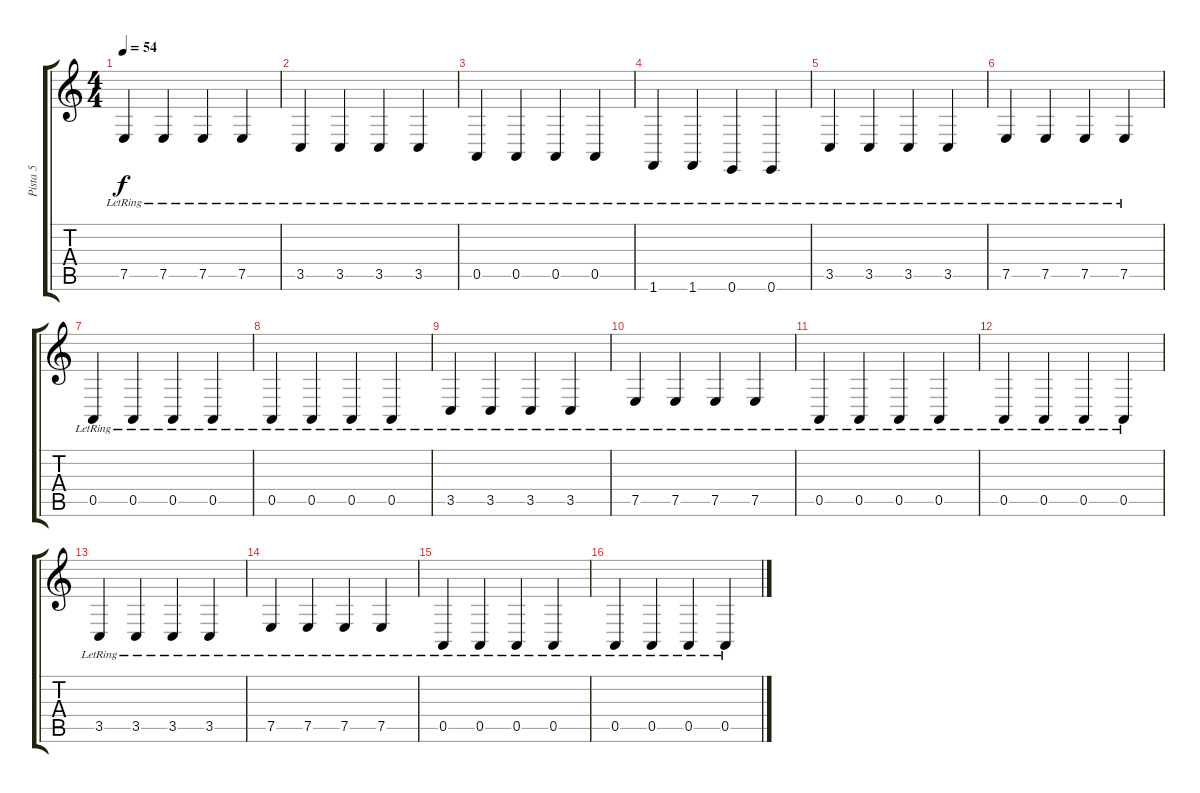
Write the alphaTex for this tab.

\track ("Pista 5" "Pista 5") {instrument stringensemble1}
\staff {score tabs}
\tuning (E4 B3 G3 D3 A2 E2) {hide}
\ts (4 4)
\tempo 54
\clef g2
\ks c
7.5{lr}.4{dy f volume 16 instrument brightacousticpiano} 7.5{lr}.4 7.5{lr}.4 7.5{lr}.4 |
3.5{lr}.4 3.5{lr}.4 3.5{lr}.4 3.5{lr}.4 |
0.5{lr}.4 0.5{lr}.4 0.5{lr}.4 0.5{lr}.4 |
1.6{lr}.4 1.6{lr}.4 0.6{lr}.4 0.6{lr}.4 |
3.5{lr}.4 3.5{lr}.4 3.5{lr}.4 3.5{lr}.4 |
7.5{lr}.4 7.5{lr}.4 7.5{lr}.4 7.5{lr}.4 |
0.5{lr}.4 0.5{lr}.4 0.5{lr}.4 0.5{lr}.4 |
0.5{lr}.4 0.5{lr}.4 0.5{lr}.4 0.5{lr}.4 |
3.5{lr}.4 3.5{lr}.4 3.5{lr}.4 3.5{lr}.4 |
7.5{lr}.4 7.5{lr}.4 7.5{lr}.4 7.5{lr}.4 |
0.5{lr}.4 0.5{lr}.4 0.5{lr}.4 0.5{lr}.4 |
0.5{lr}.4 0.5{lr}.4 0.5{lr}.4 0.5{lr}.4 |
3.5{lr}.4 3.5{lr}.4 3.5{lr}.4 3.5{lr}.4 |
7.5{lr}.4 7.5{lr}.4 7.5{lr}.4 7.5{lr}.4 |
0.5{lr}.4 0.5{lr}.4 0.5{lr}.4 0.5{lr}.4 |
0.5{lr}.4 0.5{lr}.4 0.5{lr}.4 0.5{lr}.4
